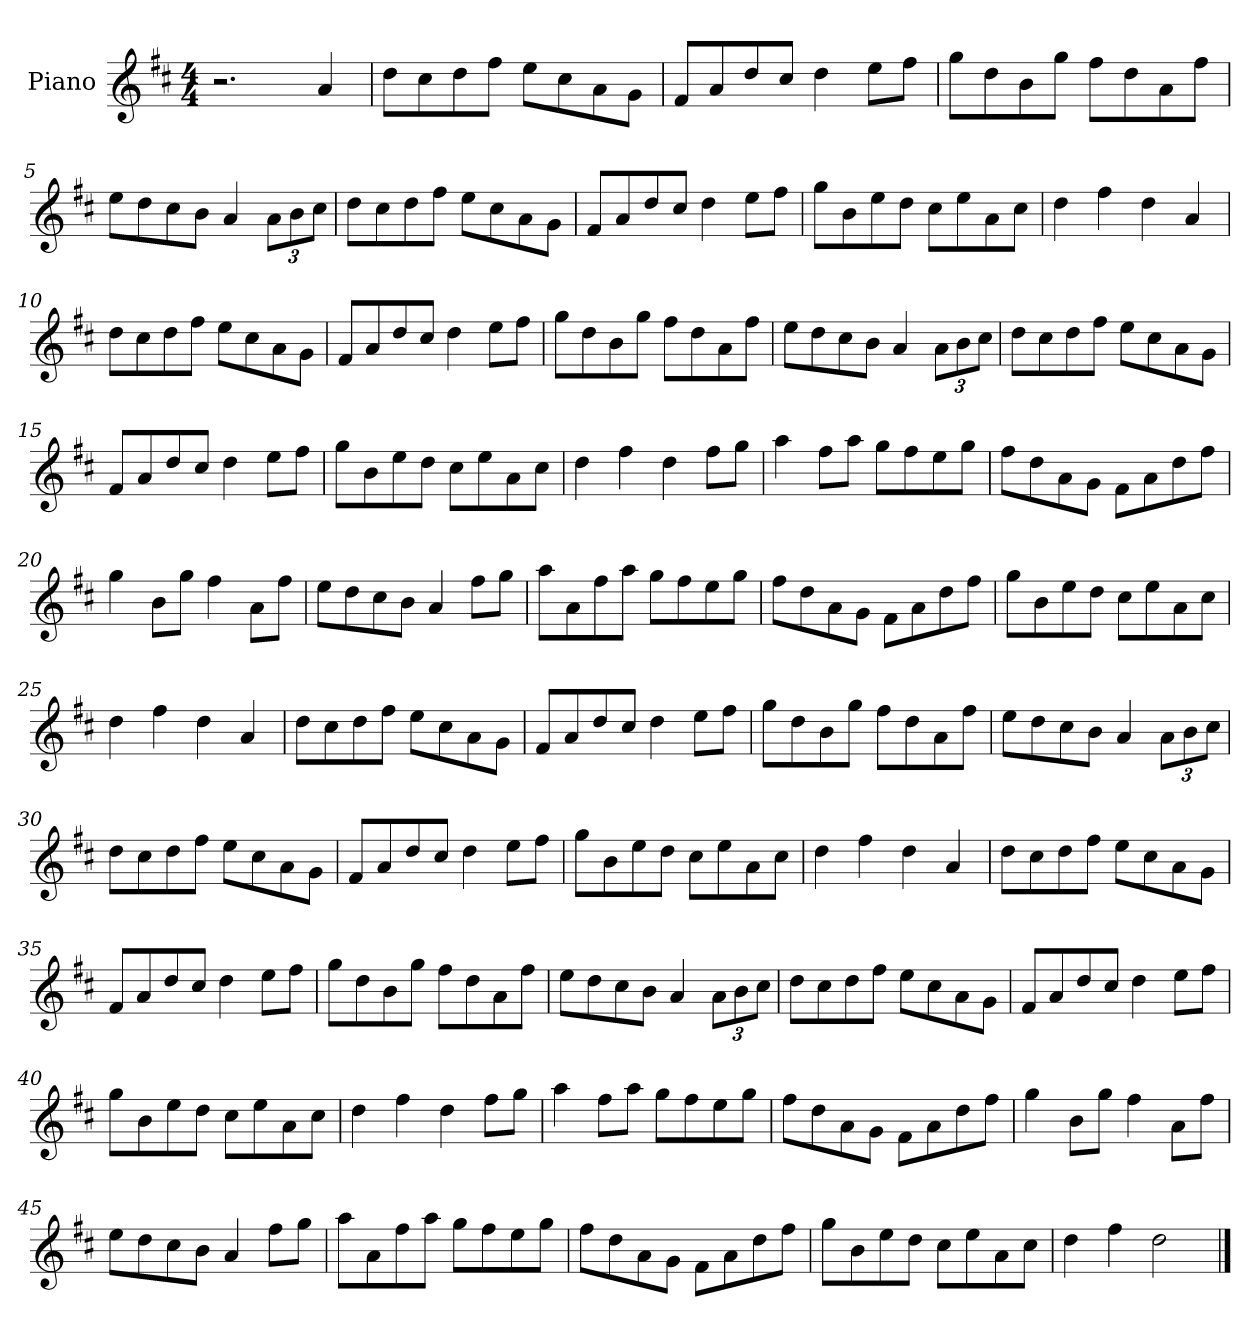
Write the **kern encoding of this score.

**kern
*part1
*staff1
*I"Piano
*I'Pno
*clefG2
*k[f#c#]
*M4/4
=1
2.r
4a/
=2
8dd\L
8cc#\
8dd\
8ff#\J
8ee\L
8cc#\
8a\
8g\J
=3
8f#/L
8a/
8dd/
8cc#/J
4dd\
8ee\L
8ff#\J
=4
8gg\L
8dd\
8b\
8gg\J
8ff#\L
8dd\
8a\
8ff#\J
=5
8ee\L
8dd\
8cc#\
8b\J
4a/
*Xbrackettup
12a\L
12b\
12cc#\J
=6
8dd\L
8cc#\
8dd\
8ff#\J
8ee\L
8cc#\
8a\
8g\J
=7
8f#/L
8a/
8dd/
8cc#/J
4dd\
8ee\L
8ff#\J
=8
8gg\L
8b\
8ee\
8dd\J
8cc#\L
8ee\
8a\
8cc#\J
=9
4dd\
4ff#\
4dd\
4a/
=10
8dd\L
8cc#\
8dd\
8ff#\J
8ee\L
8cc#\
8a\
8g\J
=11
8f#/L
8a/
8dd/
8cc#/J
4dd\
8ee\L
8ff#\J
=12
8gg\L
8dd\
8b\
8gg\J
8ff#\L
8dd\
8a\
8ff#\J
=13
8ee\L
8dd\
8cc#\
8b\J
4a/
12a\L
12b\
12cc#\J
=14
8dd\L
8cc#\
8dd\
8ff#\J
8ee\L
8cc#\
8a\
8g\J
=15
8f#/L
8a/
8dd/
8cc#/J
4dd\
8ee\L
8ff#\J
=16
8gg\L
8b\
8ee\
8dd\J
8cc#\L
8ee\
8a\
8cc#\J
=17
4dd\
4ff#\
4dd\
8ff#\L
8gg\J
=18
4aa\
8ff#\L
8aa\J
8gg\L
8ff#\
8ee\
8gg\J
=19
8ff#\L
8dd\
8a\
8g\J
8f#\L
8a\
8dd\
8ff#\J
=20
4gg\
8b\L
8gg\J
4ff#\
8a\L
8ff#\J
=21
8ee\L
8dd\
8cc#\
8b\J
4a/
8ff#\L
8gg\J
=22
8aa\L
8a\
8ff#\
8aa\J
8gg\L
8ff#\
8ee\
8gg\J
=23
8ff#\L
8dd\
8a\
8g\J
8f#\L
8a\
8dd\
8ff#\J
=24
8gg\L
8b\
8ee\
8dd\J
8cc#\L
8ee\
8a\
8cc#\J
=25
4dd\
4ff#\
4dd\
4a/
=26
8dd\L
8cc#\
8dd\
8ff#\J
8ee\L
8cc#\
8a\
8g\J
=27
8f#/L
8a/
8dd/
8cc#/J
4dd\
8ee\L
8ff#\J
=28
8gg\L
8dd\
8b\
8gg\J
8ff#\L
8dd\
8a\
8ff#\J
=29
8ee\L
8dd\
8cc#\
8b\J
4a/
12a\L
12b\
12cc#\J
=30
8dd\L
8cc#\
8dd\
8ff#\J
8ee\L
8cc#\
8a\
8g\J
=31
8f#/L
8a/
8dd/
8cc#/J
4dd\
8ee\L
8ff#\J
=32
8gg\L
8b\
8ee\
8dd\J
8cc#\L
8ee\
8a\
8cc#\J
=33
4dd\
4ff#\
4dd\
4a/
=34
8dd\L
8cc#\
8dd\
8ff#\J
8ee\L
8cc#\
8a\
8g\J
=35
8f#/L
8a/
8dd/
8cc#/J
4dd\
8ee\L
8ff#\J
=36
8gg\L
8dd\
8b\
8gg\J
8ff#\L
8dd\
8a\
8ff#\J
=37
8ee\L
8dd\
8cc#\
8b\J
4a/
12a\L
12b\
12cc#\J
=38
8dd\L
8cc#\
8dd\
8ff#\J
8ee\L
8cc#\
8a\
8g\J
=39
8f#/L
8a/
8dd/
8cc#/J
4dd\
8ee\L
8ff#\J
=40
8gg\L
8b\
8ee\
8dd\J
8cc#\L
8ee\
8a\
8cc#\J
=41
4dd\
4ff#\
4dd\
8ff#\L
8gg\J
=42
4aa\
8ff#\L
8aa\J
8gg\L
8ff#\
8ee\
8gg\J
=43
8ff#\L
8dd\
8a\
8g\J
8f#\L
8a\
8dd\
8ff#\J
=44
4gg\
8b\L
8gg\J
4ff#\
8a\L
8ff#\J
=45
8ee\L
8dd\
8cc#\
8b\J
4a/
8ff#\L
8gg\J
=46
8aa\L
8a\
8ff#\
8aa\J
8gg\L
8ff#\
8ee\
8gg\J
=47
8ff#\L
8dd\
8a\
8g\J
8f#\L
8a\
8dd\
8ff#\J
=48
8gg\L
8b\
8ee\
8dd\J
8cc#\L
8ee\
8a\
8cc#\J
=49
4dd\
4ff#\
2dd\
==
*-
